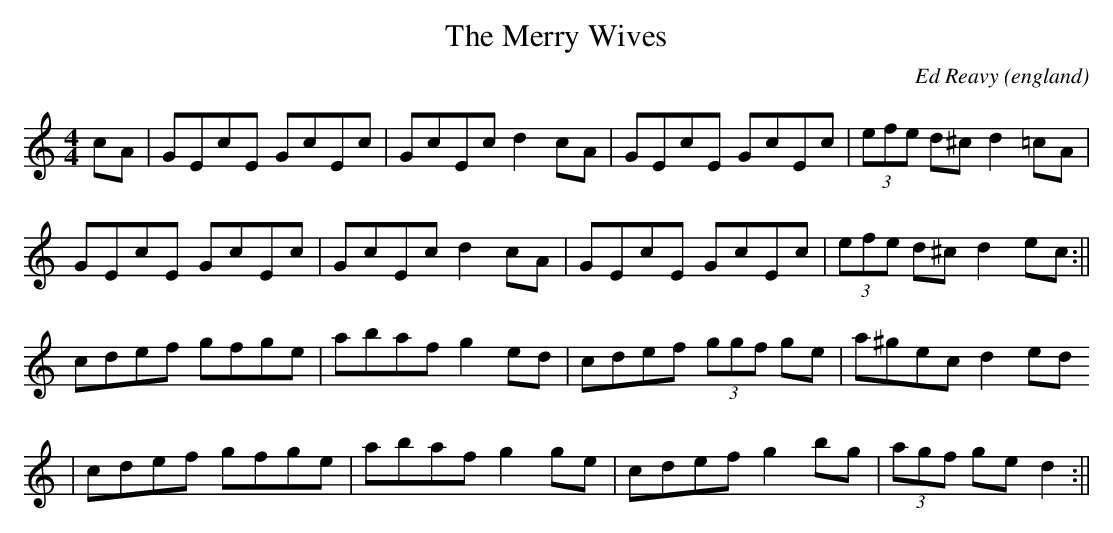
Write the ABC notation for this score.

X:1
T:The Merry Wives
O:england
C:Ed Reavy
M:4/4
L:1/8
K:C
cA|GEcE GcEc|GcEc d2 cA|GEcE GcEc|(3efe d^c d2 =cA|
GEcE GcEc|GcEc d2 cA|GEcE GcEc|(3efe d^c d2 ec:||
cdef gfge|abaf g2 ed|cdef (3ggf ge|a^gec d2 ed
|cdef gfge|abaf g2 ge|cdef g2 bg|(3agf ge d2:||
